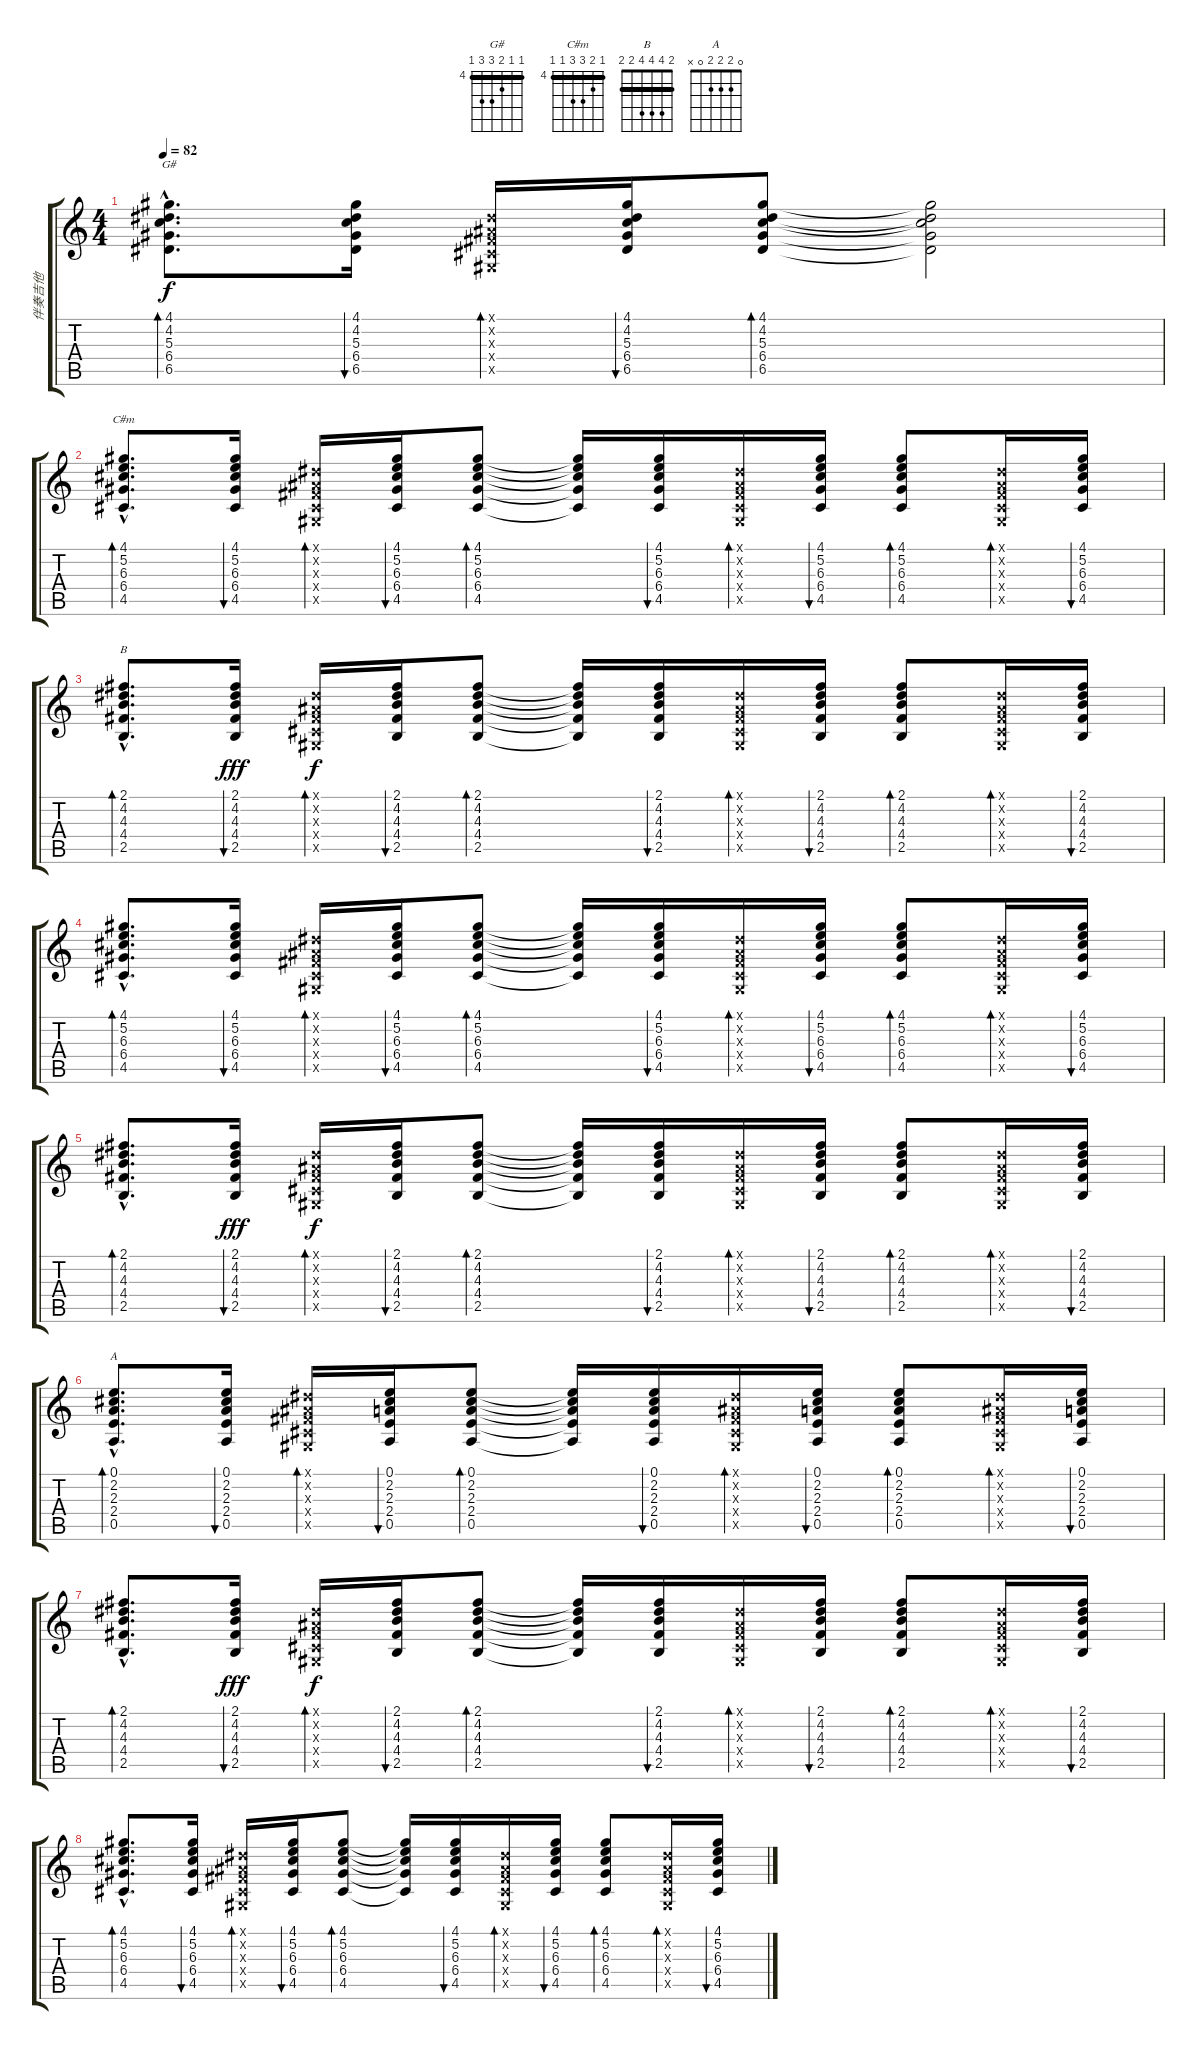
\track ("伴奏吉他" "伴奏吉他") {instrument acousticguitarsteel}
\staff {score tabs}
\tuning (E4 B3 G3 D3 A2 E2) {hide}
\chord ("G#" 4 4 5 6 6 4) {firstfret 4 barre 4}
\chord ("C#m" 4 5 6 6 4 4) {firstfret 4 barre 4}
\chord ("B" 2 4 4 4 2 2) {barre 2}
\chord ("A" 0 2 2 2 0 x)
\ts (4 4)
\tempo 82
\clef g2
\ks c
(4.1{hac} 4.2{hac} 5.3{hac} 6.4{hac} 6.5{hac}).8{d bd 30 ch "G#" dy f} (4.1 4.2 5.3 6.4 6.5).16{bu 30} (-1.1{x} -1.2{x} -1.3{x} -1.4{x} -1.5{x}).16{bd 30} (4.1 4.2 5.3 6.4 6.5).16{bu 30} (4.1 4.2 5.3 6.4 6.5).8{bd 30} (4.1{t} 4.2{t} 5.3{t} 6.4{t} 6.5{t}).2 |
(4.1{hac} 5.2{hac} 6.3{hac} 6.4{hac} 4.5{hac}).8{d bd 30 ch "C#m"} (4.1 5.2 6.3 6.4 4.5).16{bu 30} (-1.1{x} -1.2{x} -1.3{x} -1.4{x} -1.5{x}).16{bd 30} (4.1 5.2 6.3 6.4 4.5).16{bu 30} (4.1 5.2 6.3 6.4 4.5).8{bd 30} (4.1{t} 5.2{t} 6.3{t} 6.4{t} 4.5{t}).16 (4.1 5.2 6.3 6.4 4.5).16{bu 30} (-1.1{x} -1.2{x} -1.3{x} -1.4{x} -1.5{x}).16{bd 30} (4.1 5.2 6.3 6.4 4.5).16{bu 30} (4.1 5.2 6.3 6.4 4.5).8{bd 30} (-1.1{x} -1.2{x} -1.3{x} -1.4{x} -1.5{x}).16{bd 30} (4.1 5.2 6.3 6.4 4.5).16{bu 30} |
(2.1{hac} 4.2{hac} 4.3{hac} 4.4{hac} 2.5{hac}).8{d bd 30 ch "B"} (2.1 4.2 4.3 4.4 2.5).16{bu 30 dy fff} (-1.1{x} -1.2{x} -1.3{x} -1.4{x} -1.5{x}).16{bd 30 dy f} (2.1 4.2 4.3 4.4 2.5).16{bu 30} (2.1 4.2 4.3 4.4 2.5).8{bd 30} (2.1{t} 4.2{t} 4.3{t} 4.4{t} 2.5{t}).16 (2.1 4.2 4.3 4.4 2.5).16{bu 30} (-1.1{x} -1.2{x} -1.3{x} -1.4{x} -1.5{x}).16{bd 30} (2.1 4.2 4.3 4.4 2.5).16{bu 30} (2.1 4.2 4.3 4.4 2.5).8{bd 30} (-1.1{x} -1.2{x} -1.3{x} -1.4{x} -1.5{x}).16{bd 30} (2.1 4.2 4.3 4.4 2.5).16{bu 30} |
(4.1{hac} 5.2{hac} 6.3{hac} 6.4{hac} 4.5{hac}).8{d bd 30} (4.1 5.2 6.3 6.4 4.5).16{bu 30} (-1.1{x} -1.2{x} -1.3{x} -1.4{x} -1.5{x}).16{bd 30} (4.1 5.2 6.3 6.4 4.5).16{bu 30} (4.1 5.2 6.3 6.4 4.5).8{bd 30} (4.1{t} 5.2{t} 6.3{t} 6.4{t} 4.5{t}).16 (4.1 5.2 6.3 6.4 4.5).16{bu 30} (-1.1{x} -1.2{x} -1.3{x} -1.4{x} -1.5{x}).16{bd 30} (4.1 5.2 6.3 6.4 4.5).16{bu 30} (4.1 5.2 6.3 6.4 4.5).8{bd 30} (-1.1{x} -1.2{x} -1.3{x} -1.4{x} -1.5{x}).16{bd 30} (4.1 5.2 6.3 6.4 4.5).16{bu 30} |
(2.1{hac} 4.2{hac} 4.3{hac} 4.4{hac} 2.5{hac}).8{d bd 30} (2.1 4.2 4.3 4.4 2.5).16{bu 30 dy fff} (-1.1{x} -1.2{x} -1.3{x} -1.4{x} -1.5{x}).16{bd 30 dy f} (2.1 4.2 4.3 4.4 2.5).16{bu 30} (2.1 4.2 4.3 4.4 2.5).8{bd 30} (2.1{t} 4.2{t} 4.3{t} 4.4{t} 2.5{t}).16 (2.1 4.2 4.3 4.4 2.5).16{bu 30} (-1.1{x} -1.2{x} -1.3{x} -1.4{x} -1.5{x}).16{bd 30} (2.1 4.2 4.3 4.4 2.5).16{bu 30} (2.1 4.2 4.3 4.4 2.5).8{bd 30} (-1.1{x} -1.2{x} -1.3{x} -1.4{x} -1.5{x}).16{bd 30} (2.1 4.2 4.3 4.4 2.5).16{bu 30} |
(0.1{hac} 2.2{hac} 2.3{hac} 2.4{hac} 0.5{hac}).8{d bd 30 ch "A"} (0.1 2.2 2.3 2.4 0.5).16{bu 30} (-1.1{x} -1.2{x} -1.3{x} -1.4{x} -1.5{x}).16{bd 30} (0.1 2.2 2.3 2.4 0.5).16{bu 30} (0.1 2.2 2.3 2.4 0.5).8{bd 30} (0.1{t} 2.2{t} 2.3{t} 2.4{t} 0.5{t}).16 (0.1 2.2 2.3 2.4 0.5).16{bu 30} (-1.1{x} -1.2{x} -1.3{x} -1.4{x} -1.5{x}).16{bd 30} (0.1 2.2 2.3 2.4 0.5).16{bu 30} (0.1 2.2 2.3 2.4 0.5).8{bd 30} (-1.1{x} -1.2{x} -1.3{x} -1.4{x} -1.5{x}).16{bd 30} (0.1 2.2 2.3 2.4 0.5).16{bu 30} |
(2.1{hac} 4.2{hac} 4.3{hac} 4.4{hac} 2.5{hac}).8{d bd 30} (2.1 4.2 4.3 4.4 2.5).16{bu 30 dy fff} (-1.1{x} -1.2{x} -1.3{x} -1.4{x} -1.5{x}).16{bd 30 dy f} (2.1 4.2 4.3 4.4 2.5).16{bu 30} (2.1 4.2 4.3 4.4 2.5).8{bd 30} (2.1{t} 4.2{t} 4.3{t} 4.4{t} 2.5{t}).16 (2.1 4.2 4.3 4.4 2.5).16{bu 30} (-1.1{x} -1.2{x} -1.3{x} -1.4{x} -1.5{x}).16{bd 30} (2.1 4.2 4.3 4.4 2.5).16{bu 30} (2.1 4.2 4.3 4.4 2.5).8{bd 30} (-1.1{x} -1.2{x} -1.3{x} -1.4{x} -1.5{x}).16{bd 30} (2.1 4.2 4.3 4.4 2.5).16{bu 30} |
(4.1{hac} 5.2{hac} 6.3{hac} 6.4{hac} 4.5{hac}).8{d bd 30} (4.1 5.2 6.3 6.4 4.5).16{bu 30} (-1.1{x} -1.2{x} -1.3{x} -1.4{x} -1.5{x}).16{bd 30} (4.1 5.2 6.3 6.4 4.5).16{bu 30} (4.1 5.2 6.3 6.4 4.5).8{bd 30} (4.1{t} 5.2{t} 6.3{t} 6.4{t} 4.5{t}).16 (4.1 5.2 6.3 6.4 4.5).16{bu 30} (-1.1{x} -1.2{x} -1.3{x} -1.4{x} -1.5{x}).16{bd 30} (4.1 5.2 6.3 6.4 4.5).16{bu 30} (4.1 5.2 6.3 6.4 4.5).8{bd 30} (-1.1{x} -1.2{x} -1.3{x} -1.4{x} -1.5{x}).16{bd 30} (4.1 5.2 6.3 6.4 4.5).16{bu 30}
